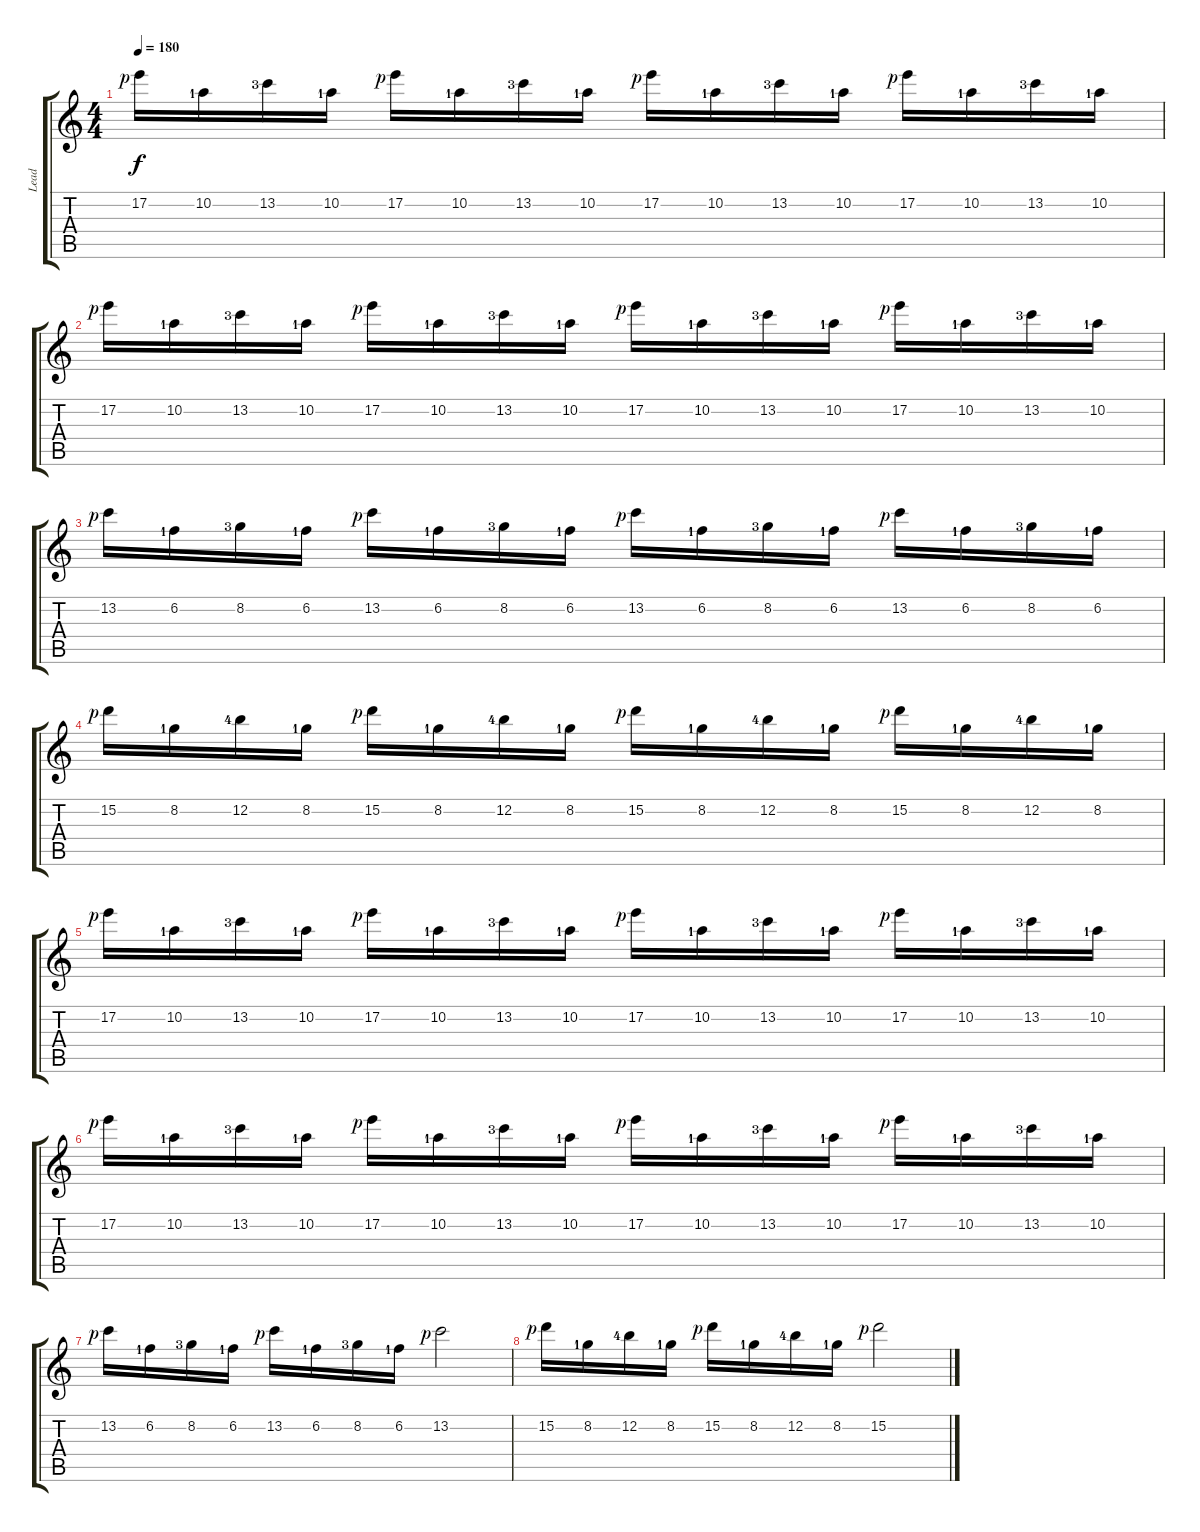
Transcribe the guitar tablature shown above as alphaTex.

\track ("Lead" "Lead") {instrument overdrivenguitar}
\staff {score tabs}
\tuning (E4 B3 G3 D3 A2 E2) {hide}
\ts (4 4)
\tempo 180
\clef g2
\ks c
17.2{rf 1}.16{dy f} 10.2{lf 2}.16 13.2{lf 4}.16 10.2{lf 2}.16 17.2{rf 1}.16 10.2{lf 2}.16 13.2{lf 4}.16 10.2{lf 2}.16 17.2{rf 1}.16 10.2{lf 2}.16 13.2{lf 4}.16 10.2{lf 2}.16 17.2{rf 1}.16 10.2{lf 2}.16 13.2{lf 4}.16 10.2{lf 2}.16 |
17.2{rf 1}.16 10.2{lf 2}.16 13.2{lf 4}.16 10.2{lf 2}.16 17.2{rf 1}.16 10.2{lf 2}.16 13.2{lf 4}.16 10.2{lf 2}.16 17.2{rf 1}.16 10.2{lf 2}.16 13.2{lf 4}.16 10.2{lf 2}.16 17.2{rf 1}.16 10.2{lf 2}.16 13.2{lf 4}.16 10.2{lf 2}.16 |
13.2{rf 1}.16 6.2{lf 2}.16 8.2{lf 4}.16 6.2{lf 2}.16 13.2{rf 1}.16 6.2{lf 2}.16 8.2{lf 4}.16 6.2{lf 2}.16 13.2{rf 1}.16 6.2{lf 2}.16 8.2{lf 4}.16 6.2{lf 2}.16 13.2{rf 1}.16 6.2{lf 2}.16 8.2{lf 4}.16 6.2{lf 2}.16 |
15.2{rf 1}.16 8.2{lf 2}.16 12.2{lf 5}.16 8.2{lf 2}.16 15.2{rf 1}.16 8.2{lf 2}.16 12.2{lf 5}.16 8.2{lf 2}.16 15.2{rf 1}.16 8.2{lf 2}.16 12.2{lf 5}.16 8.2{lf 2}.16 15.2{rf 1}.16 8.2{lf 2}.16 12.2{lf 5}.16 8.2{lf 2}.16 |
17.2{rf 1}.16 10.2{lf 2}.16 13.2{lf 4}.16 10.2{lf 2}.16 17.2{rf 1}.16 10.2{lf 2}.16 13.2{lf 4}.16 10.2{lf 2}.16 17.2{rf 1}.16 10.2{lf 2}.16 13.2{lf 4}.16 10.2{lf 2}.16 17.2{rf 1}.16 10.2{lf 2}.16 13.2{lf 4}.16 10.2{lf 2}.16 |
17.2{rf 1}.16 10.2{lf 2}.16 13.2{lf 4}.16 10.2{lf 2}.16 17.2{rf 1}.16 10.2{lf 2}.16 13.2{lf 4}.16 10.2{lf 2}.16 17.2{rf 1}.16 10.2{lf 2}.16 13.2{lf 4}.16 10.2{lf 2}.16 17.2{rf 1}.16 10.2{lf 2}.16 13.2{lf 4}.16 10.2{lf 2}.16 |
13.2{rf 1}.16 6.2{lf 2}.16 8.2{lf 4}.16 6.2{lf 2}.16 13.2{rf 1}.16 6.2{lf 2}.16 8.2{lf 4}.16 6.2{lf 2}.16 13.2{rf 1}.2 |
15.2{rf 1}.16 8.2{lf 2}.16 12.2{lf 5}.16 8.2{lf 2}.16 15.2{rf 1}.16 8.2{lf 2}.16 12.2{lf 5}.16 8.2{lf 2}.16 15.2{rf 1}.2
